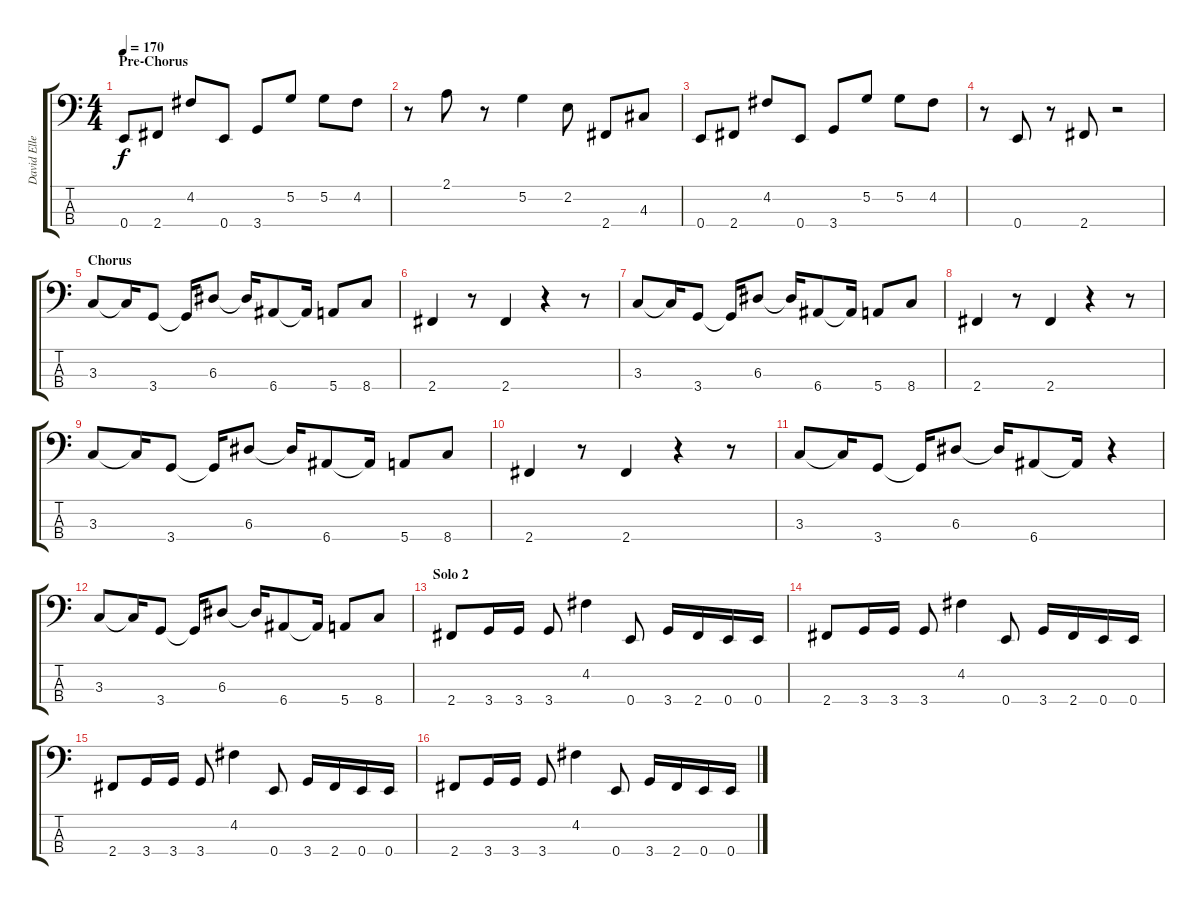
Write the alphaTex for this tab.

\track ("David Ellefson" "David Elle") {instrument electricbasspick}
\staff {score tabs}
\tuning (G2 D2 A1 E1) {hide}
\ts (4 4)
\section ("" "Pre-Chorus")
\tempo 170
\clef f4
\ks c
0.4.8{dy f} 2.4.8 4.2.8 0.4.8 3.4.8 5.2.8 5.2.8 4.2.8 |
r.8 2.1.8 r.8 5.2.4 2.2.8 2.4.8 4.3.8 |
0.4.8 2.4.8 4.2.8 0.4.8 3.4.8 5.2.8 5.2.8 4.2.8 |
r.8 0.4.8 r.8 2.4.8 r.2 |
\section ("" "Chorus")
3.3.8 3.3{t}.16 3.4.8 3.4{t}.16 6.3.8 6.3{t}.16 6.4.8 6.4{t}.16 5.4.8 8.4.8 |
2.4.4 r.8 2.4.4 r.4 r.8 |
3.3.8 3.3{t}.16 3.4.8 3.4{t}.16 6.3.8 6.3{t}.16 6.4.8 6.4{t}.16 5.4.8 8.4.8 |
2.4.4 r.8 2.4.4 r.4 r.8 |
3.3.8 3.3{t}.16 3.4.8 3.4{t}.16 6.3.8 6.3{t}.16 6.4.8 6.4{t}.16 5.4.8 8.4.8 |
2.4.4 r.8 2.4.4 r.4 r.8 |
3.3.8 3.3{t}.16 3.4.8 3.4{t}.16 6.3.8 6.3{t}.16 6.4.8 6.4{t}.16 r.4 |
3.3.8 3.3{t}.16 3.4.8 3.4{t}.16 6.3.8 6.3{t}.16 6.4.8 6.4{t}.16 5.4.8 8.4.8 |
\section ("" "Solo 2")
2.4.8 3.4.16 3.4.16 3.4.8 4.2.4 0.4.8 3.4.16 2.4.16 0.4.16 0.4.16 |
2.4.8 3.4.16 3.4.16 3.4.8 4.2.4 0.4.8 3.4.16 2.4.16 0.4.16 0.4.16 |
2.4.8 3.4.16 3.4.16 3.4.8 4.2.4 0.4.8 3.4.16 2.4.16 0.4.16 0.4.16 |
2.4.8 3.4.16 3.4.16 3.4.8 4.2.4 0.4.8 3.4.16 2.4.16 0.4.16 0.4.16
